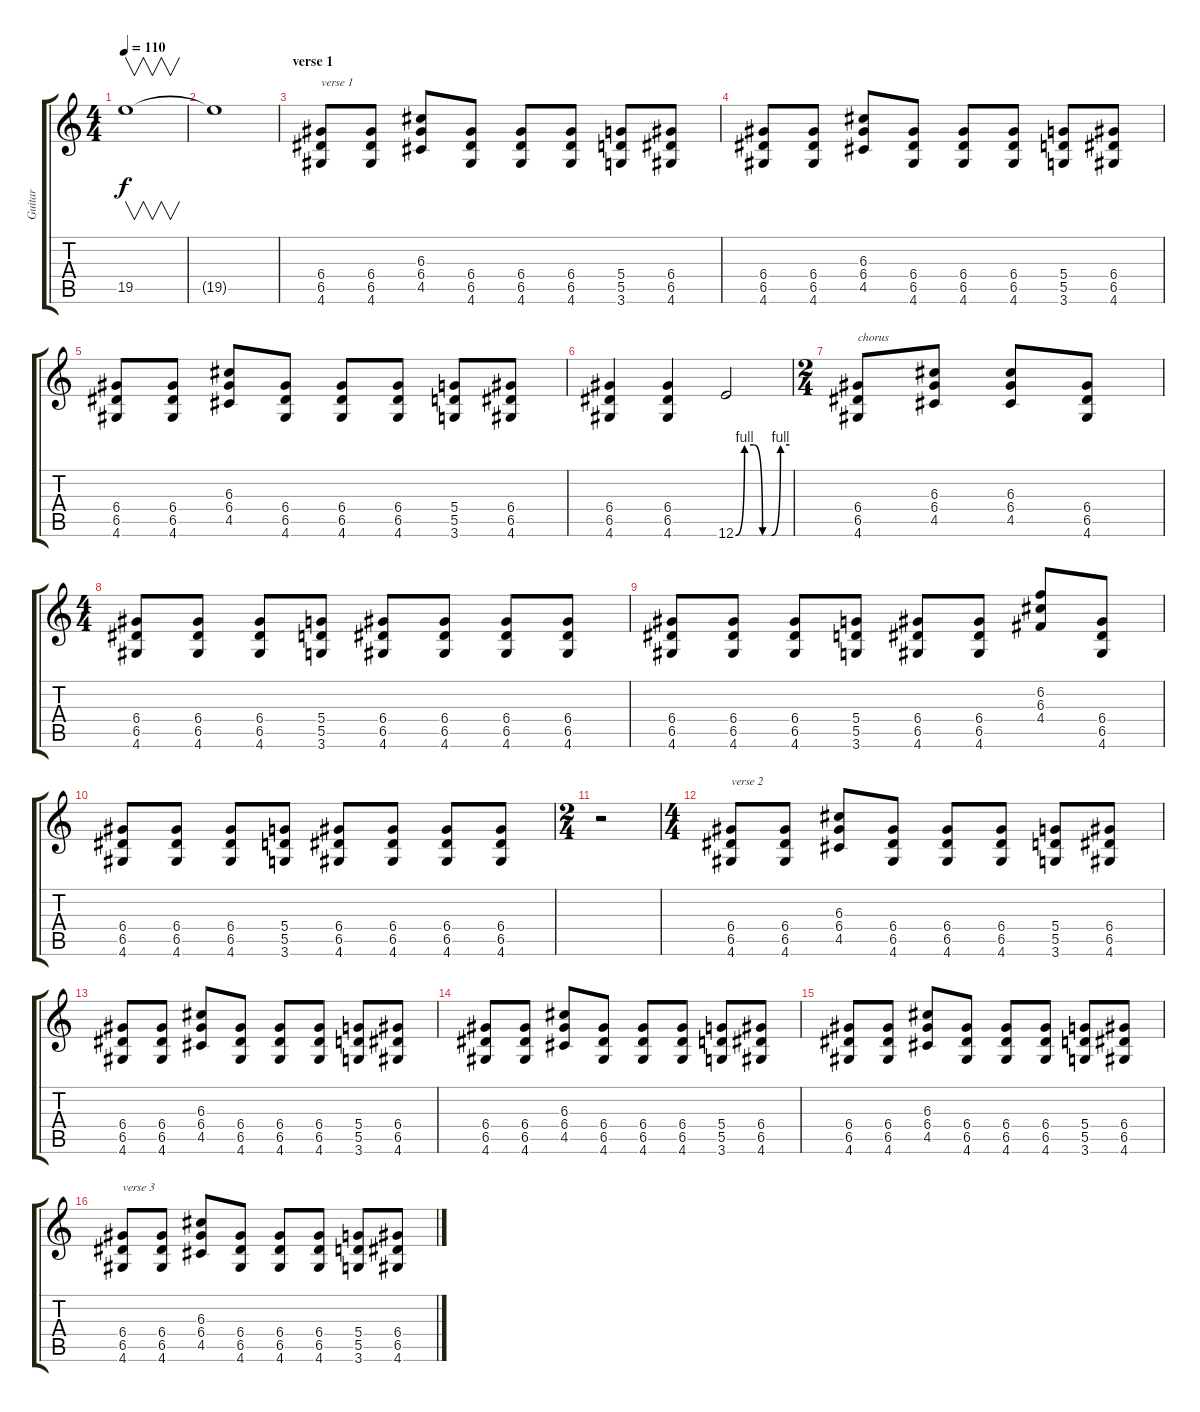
\track ("Guitar" "Guitar") {instrument distortionguitar}
\staff {score tabs}
\tuning (E4 B3 G3 D3 A2 E2) {hide}
\ts (4 4)
\tempo 110
\clef g2
\ks c
19.5.1{v dy f instrument distortionguitar} |
19.5{t}.1 |
\section ("" "verse 1")
(6.4 6.5 4.6).8{txt "verse 1"} (6.4 6.5 4.6).8 (6.3 6.4 4.5).8 (6.4 6.5 4.6).8 (6.4 6.5 4.6).8 (6.4 6.5 4.6).8 (5.4 5.5 3.6).8 (6.4 6.5 4.6).8 |
(6.4 6.5 4.6).8 (6.4 6.5 4.6).8 (6.3 6.4 4.5).8 (6.4 6.5 4.6).8 (6.4 6.5 4.6).8 (6.4 6.5 4.6).8 (5.4 5.5 3.6).8 (6.4 6.5 4.6).8 |
(6.4 6.5 4.6).8 (6.4 6.5 4.6).8 (6.3 6.4 4.5).8 (6.4 6.5 4.6).8 (6.4 6.5 4.6).8 (6.4 6.5 4.6).8 (5.4 5.5 3.6).8 (6.4 6.5 4.6).8 |
(6.4 6.5 4.6).4 (6.4 6.5 4.6).4 12.6{be (custom 0 0 10 4 20 4 30 0 40 0 50 4 60 4)}.2 |
\ts (2 4)
(6.4 6.5 4.6).8{txt "chorus"} (6.3 6.4 4.5).8 (6.3 6.4 4.5).8 (6.4 6.5 4.6).8 |
\ts (4 4)
(6.4 6.5 4.6).8 (6.4 6.5 4.6).8 (6.4 6.5 4.6).8 (5.4 5.5 3.6).8 (6.4 6.5 4.6).8 (6.4 6.5 4.6).8 (6.4 6.5 4.6).8 (6.4 6.5 4.6).8 |
(6.4 6.5 4.6).8 (6.4 6.5 4.6).8 (6.4 6.5 4.6).8 (5.4 5.5 3.6).8 (6.4 6.5 4.6).8 (6.4 6.5 4.6).8 (6.2 6.3 4.4).8 (6.4 6.5 4.6).8 |
(6.4 6.5 4.6).8 (6.4 6.5 4.6).8 (6.4 6.5 4.6).8 (5.4 5.5 3.6).8 (6.4 6.5 4.6).8 (6.4 6.5 4.6).8 (6.4 6.5 4.6).8 (6.4 6.5 4.6).8 |
\ts (2 4)
r.2 |
\ts (4 4)
(6.4 6.5 4.6).8{txt "verse 2"} (6.4 6.5 4.6).8 (6.3 6.4 4.5).8 (6.4 6.5 4.6).8 (6.4 6.5 4.6).8 (6.4 6.5 4.6).8 (5.4 5.5 3.6).8 (6.4 6.5 4.6).8 |
(6.4 6.5 4.6).8 (6.4 6.5 4.6).8 (6.3 6.4 4.5).8 (6.4 6.5 4.6).8 (6.4 6.5 4.6).8 (6.4 6.5 4.6).8 (5.4 5.5 3.6).8 (6.4 6.5 4.6).8 |
(6.4 6.5 4.6).8 (6.4 6.5 4.6).8 (6.3 6.4 4.5).8 (6.4 6.5 4.6).8 (6.4 6.5 4.6).8 (6.4 6.5 4.6).8 (5.4 5.5 3.6).8 (6.4 6.5 4.6).8 |
(6.4 6.5 4.6).8 (6.4 6.5 4.6).8 (6.3 6.4 4.5).8 (6.4 6.5 4.6).8 (6.4 6.5 4.6).8 (6.4 6.5 4.6).8 (5.4 5.5 3.6).8 (6.4 6.5 4.6).8 |
(6.4 6.5 4.6).8{txt "verse 3"} (6.4 6.5 4.6).8 (6.3 6.4 4.5).8 (6.4 6.5 4.6).8 (6.4 6.5 4.6).8 (6.4 6.5 4.6).8 (5.4 5.5 3.6).8 (6.4 6.5 4.6).8
